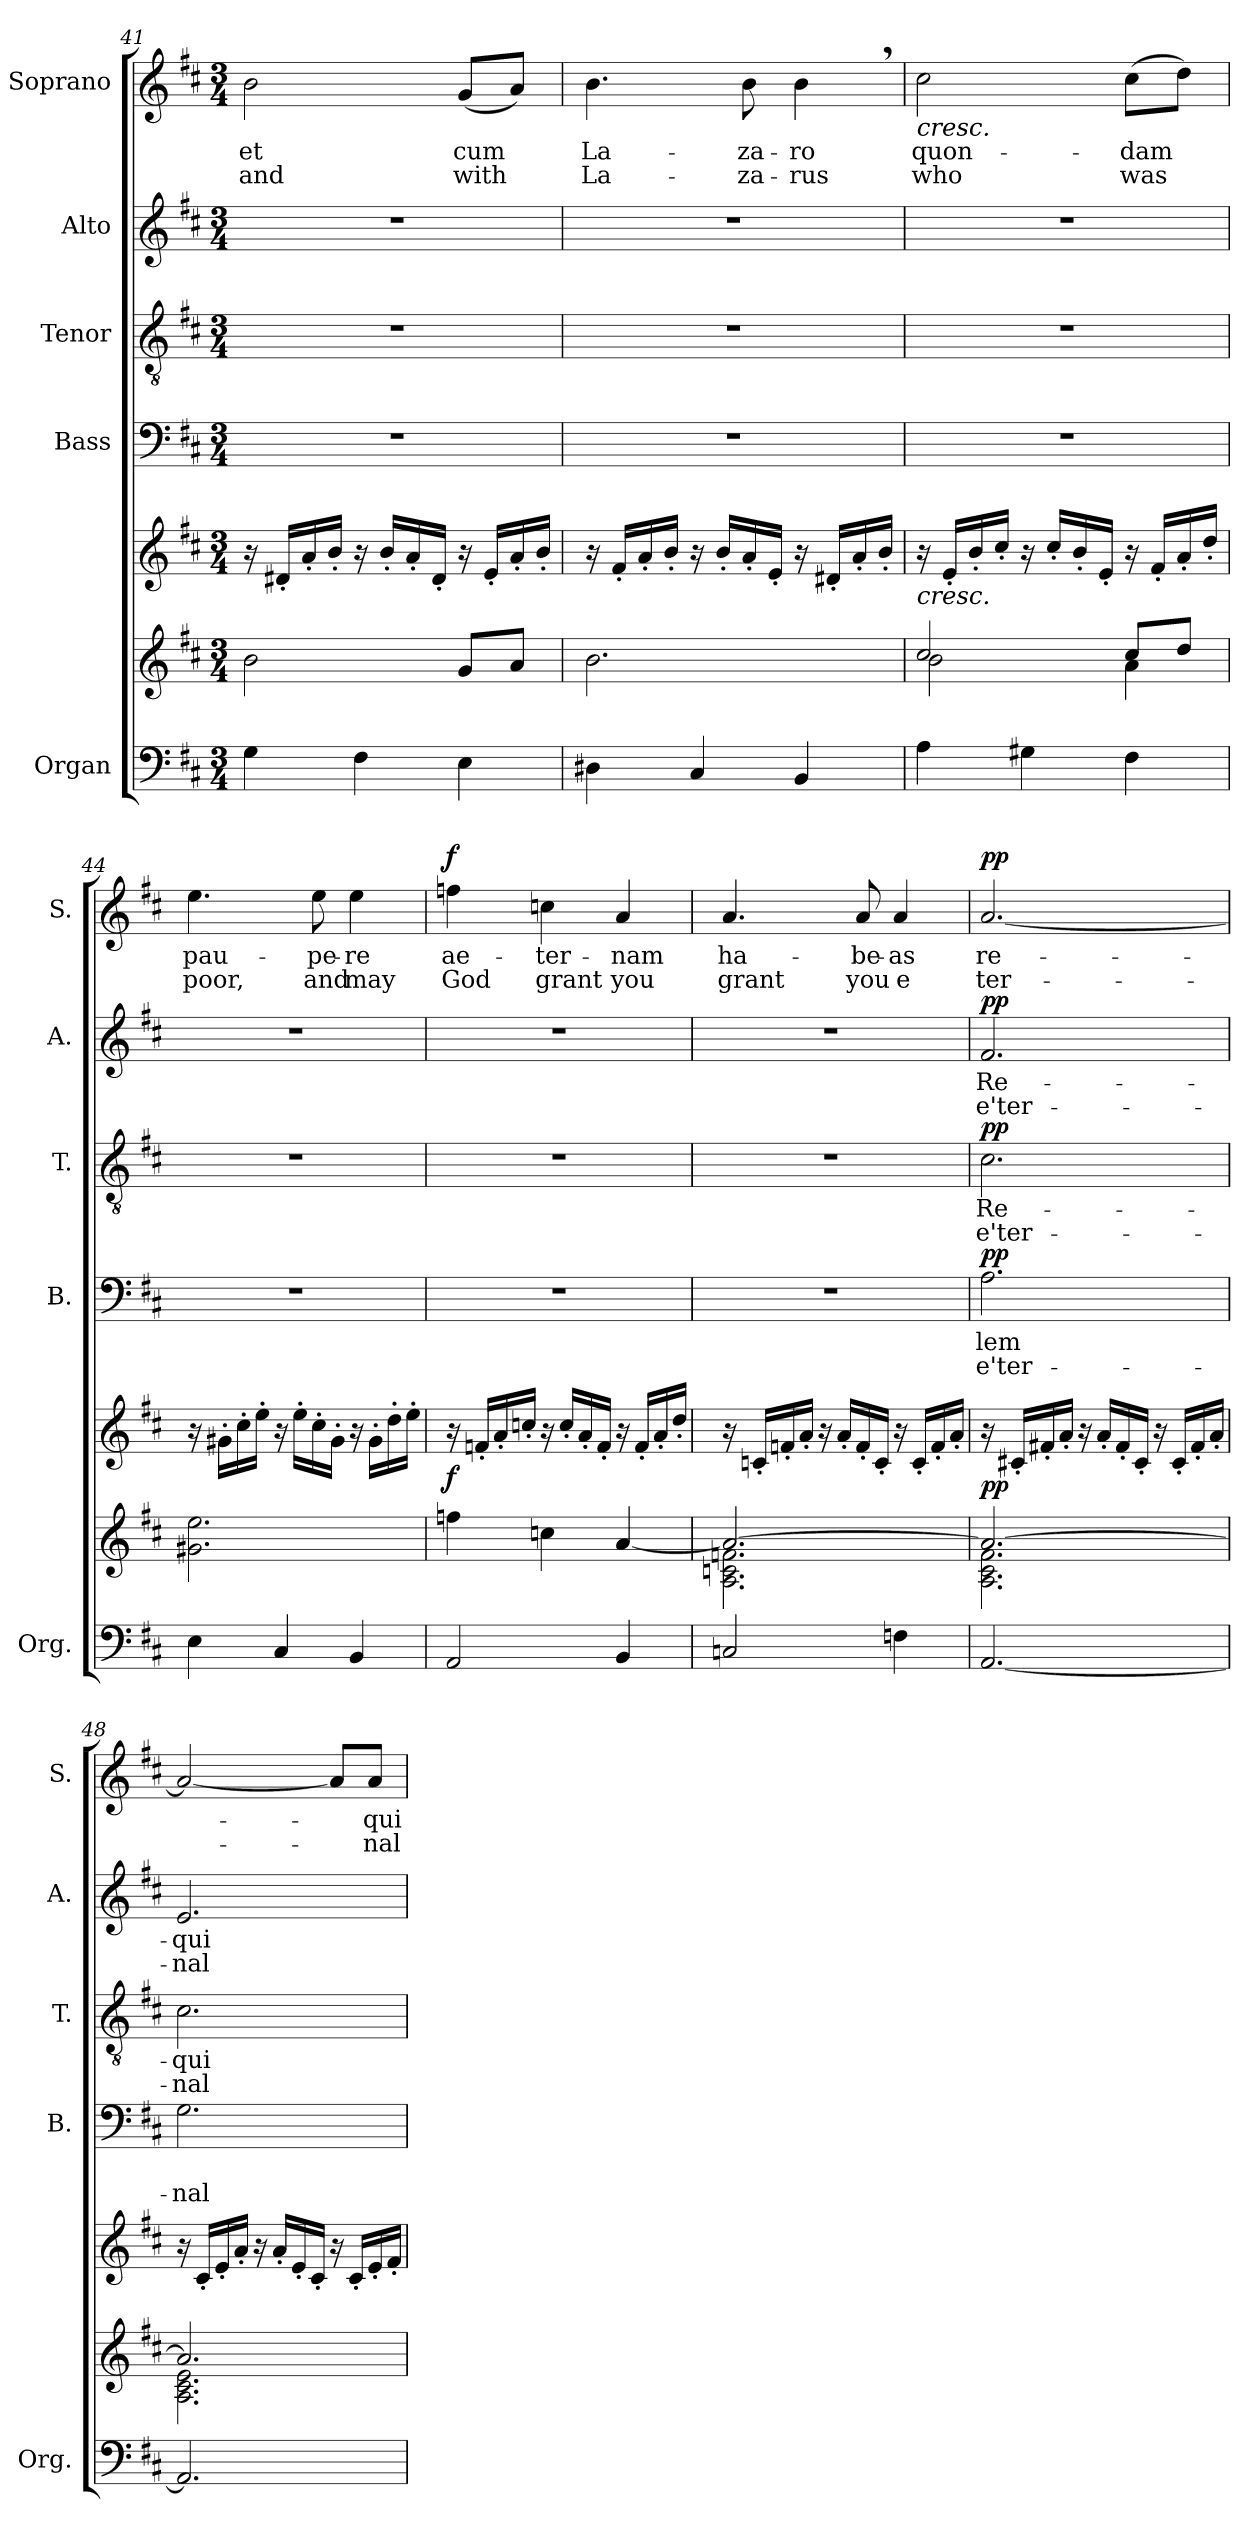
**kern	**kern	**kern	**dynam	**kern	**text	**text	**dynam	**kern	**text	**text	**dynam	**kern	**text	**text	**dynam	**kern	**text	**text	**dynam
*part5	*part5	*part5	*part5	*part4	*part4	*part4	*part4	*part3	*part3	*part3	*part3	*part2	*part2	*part2	*part2	*part1	*part1	*part1	*part1
*staff7	*staff6	*staff5	*staff5/6/7	*staff4	*staff4	*staff4	*staff4	*staff3	*staff3	*staff3	*staff3	*staff2	*staff2	*staff2	*staff2	*staff1	*staff1	*staff1	*staff1
*I"Organ	*	*	*	*I"Bass	*	*	*	*I"Tenor	*	*	*	*I"Alto	*	*	*	*I"Soprano	*	*	*
*I'Org.	*	*	*	*I'B.	*	*	*	*I'T.	*	*	*	*I'A.	*	*	*	*I'S.	*	*	*
*clefF4	*clefG2	*clefG2	*	*clefF4	*	*	*	*clefGv2	*	*	*	*clefG2	*	*	*	*clefG2	*	*	*
*k[f#c#]	*k[f#c#]	*k[f#c#]	*	*k[f#c#]	*	*	*	*k[f#c#]	*	*	*	*k[f#c#]	*	*	*	*k[f#c#]	*	*	*
*D:	*D:	*D:	*	*D:	*	*	*	*D:	*	*	*	*D:	*	*	*	*D:	*	*	*
*M3/4	*M3/4	*M3/4	*	*M3/4	*	*	*	*M3/4	*	*	*	*M3/4	*	*	*	*M3/4	*	*	*
=41	=41	=41	=41	=41	=41	=41	=41	=41	=41	=41	=41	=41	=41	=41	=41	=41	=41	=41	=41
!	!	!	!	!	!	!	!	!	!	!	!	!	!	!	!	!	!LO:LY:b	!LO:LY:b	!
4G\	2b\	16r	.	2.r	.	.	.	2.r	.	.	.	2.r	.	.	.	2b\	et	and	.
.	.	16d#X'/LL	.	.	.	.	.	.	.	.	.	.	.	.	.	.	.	.	.
.	.	16a'/	.	.	.	.	.	.	.	.	.	.	.	.	.	.	.	.	.
.	.	16b'/JJ	.	.	.	.	.	.	.	.	.	.	.	.	.	.	.	.	.
4F#\	.	16r	.	.	.	.	.	.	.	.	.	.	.	.	.	.	.	.	.
.	.	16b'/LL	.	.	.	.	.	.	.	.	.	.	.	.	.	.	.	.	.
.	.	16a'/	.	.	.	.	.	.	.	.	.	.	.	.	.	.	.	.	.
.	.	16d#'/JJ	.	.	.	.	.	.	.	.	.	.	.	.	.	.	.	.	.
!	!	!	!	!	!	!	!	!	!	!	!	!	!	!	!	!	!LO:LY:b	!LO:LY:b	!
4E\	8g/L	16r	.	.	.	.	.	.	.	.	.	.	.	.	.	(<8g/L	cum	with	.
.	.	16e'/LL	.	.	.	.	.	.	.	.	.	.	.	.	.	.	.	.	.
.	8a/J	16a'/	.	.	.	.	.	.	.	.	.	.	.	.	.	8a/J)	.	.	.
.	.	16b'/JJ	.	.	.	.	.	.	.	.	.	.	.	.	.	.	.	.	.
=42	=42	=42	=42	=42	=42	=42	=42	=42	=42	=42	=42	=42	=42	=42	=42	=42	=42	=42	=42
!	!	!	!	!	!	!	!	!	!	!	!	!	!	!	!	!	!LO:LY:b	!LO:LY:b	!
4D#X\	2.b\	16r	.	2.r	.	.	.	2.r	.	.	.	2.r	.	.	.	4.b\	La-	La-	.
.	.	16f#'/LL	.	.	.	.	.	.	.	.	.	.	.	.	.	.	.	.	.
.	.	16a'/	.	.	.	.	.	.	.	.	.	.	.	.	.	.	.	.	.
.	.	16b'/JJ	.	.	.	.	.	.	.	.	.	.	.	.	.	.	.	.	.
4C#/	.	16r	.	.	.	.	.	.	.	.	.	.	.	.	.	.	.	.	.
.	.	16b'/LL	.	.	.	.	.	.	.	.	.	.	.	.	.	.	.	.	.
!	!	!	!	!	!	!	!	!	!	!	!	!	!	!	!	!	!LO:LY:b	!LO:LY:b	!
.	.	16a'/	.	.	.	.	.	.	.	.	.	.	.	.	.	8b\	-za-	-za-	.
.	.	16e'/JJ	.	.	.	.	.	.	.	.	.	.	.	.	.	.	.	.	.
!	!	!	!	!	!	!	!	!	!	!	!	!	!	!	!	!	!LO:LY:b	!LO:LY:b	!
4BB/	.	16r	.	.	.	.	.	.	.	.	.	.	.	.	.	4b,\	-ro	-rus	.
.	.	16d#X'/LL	.	.	.	.	.	.	.	.	.	.	.	.	.	.	.	.	.
.	.	16a'/	.	.	.	.	.	.	.	.	.	.	.	.	.	.	.	.	.
.	.	16b'/JJ	.	.	.	.	.	.	.	.	.	.	.	.	.	.	.	.	.
!!LO:PB:g=z
=43	=43	=43	=43	=43	=43	=43	=43	=43	=43	=43	=43	=43	=43	=43	=43	=43	=43	=43	=43
*	*^	*	*	*	*	*	*	*	*	*	*	*	*	*	*	*	*	*	*
!	!	!	!	!	!	!	!	!	!	!	!	!	!	!	!	!	!LO:TX:b:i:t=cresc.	!	!	!
!	!	!	!LO:TX:b:i:t=cresc.	!	!	!	!	!	!	!	!	!	!	!	!	!	!	!	!	!
!	!	!	!	!	!	!	!	!	!	!	!	!	!	!	!	!	!	!LO:LY:b	!LO:LY:b	!
4A\	2cc#/	2b\	16r	.	2.r	.	.	.	2.r	.	.	.	2.r	.	.	.	2cc#\	quon-	who	.
.	.	.	16e'/LL	.	.	.	.	.	.	.	.	.	.	.	.	.	.	.	.	.
.	.	.	16b'/	.	.	.	.	.	.	.	.	.	.	.	.	.	.	.	.	.
.	.	.	16cc#'/JJ	.	.	.	.	.	.	.	.	.	.	.	.	.	.	.	.	.
4G#X\	.	.	16r	.	.	.	.	.	.	.	.	.	.	.	.	.	.	.	.	.
.	.	.	16cc#'/LL	.	.	.	.	.	.	.	.	.	.	.	.	.	.	.	.	.
.	.	.	16b'/	.	.	.	.	.	.	.	.	.	.	.	.	.	.	.	.	.
.	.	.	16e'/JJ	.	.	.	.	.	.	.	.	.	.	.	.	.	.	.	.	.
!	!	!	!	!	!	!	!	!	!	!	!	!	!	!	!	!	!	!LO:LY:b	!LO:LY:b	!
4F#\	8cc#/L	4a\	16r	.	.	.	.	.	.	.	.	.	.	.	.	.	(>8cc#\L	-dam	was	.
.	.	.	16f#'/LL	.	.	.	.	.	.	.	.	.	.	.	.	.	.	.	.	.
.	8dd/J	.	16a'/	.	.	.	.	.	.	.	.	.	.	.	.	.	8dd\J)	.	.	.
.	.	.	16dd'/JJ	.	.	.	.	.	.	.	.	.	.	.	.	.	.	.	.	.
*	*v	*v	*	*	*	*	*	*	*	*	*	*	*	*	*	*	*	*	*	*
=44	=44	=44	=44	=44	=44	=44	=44	=44	=44	=44	=44	=44	=44	=44	=44	=44	=44	=44	=44
!	!	!	!	!	!	!	!	!	!	!	!	!	!	!	!	!	!LO:LY:b	!LO:LY:b	!
4E\	2.g#X\ 2.ee\	16r	.	2.r	.	.	.	2.r	.	.	.	2.r	.	.	.	4.ee\	pau-	poor,	.
.	.	16g#X'\LL	.	.	.	.	.	.	.	.	.	.	.	.	.	.	.	.	.
.	.	16cc#'\	.	.	.	.	.	.	.	.	.	.	.	.	.	.	.	.	.
.	.	16ee'\JJ	.	.	.	.	.	.	.	.	.	.	.	.	.	.	.	.	.
4C#/	.	16r	.	.	.	.	.	.	.	.	.	.	.	.	.	.	.	.	.
.	.	16ee'\LL	.	.	.	.	.	.	.	.	.	.	.	.	.	.	.	.	.
!	!	!	!	!	!	!	!	!	!	!	!	!	!	!	!	!	!LO:LY:b	!LO:LY:b	!
.	.	16cc#'\	.	.	.	.	.	.	.	.	.	.	.	.	.	8ee\	-pe-	and	.
.	.	16g#'\JJ	.	.	.	.	.	.	.	.	.	.	.	.	.	.	.	.	.
!	!	!	!	!	!	!	!	!	!	!	!	!	!	!	!	!	!LO:LY:b	!LO:LY:b	!
4BB/	.	16r	.	.	.	.	.	.	.	.	.	.	.	.	.	4ee\	-re	may	.
.	.	16g#'\LL	.	.	.	.	.	.	.	.	.	.	.	.	.	.	.	.	.
.	.	16dd'\	.	.	.	.	.	.	.	.	.	.	.	.	.	.	.	.	.
.	.	16ee'\JJ	.	.	.	.	.	.	.	.	.	.	.	.	.	.	.	.	.
=45	=45	=45	=45	=45	=45	=45	=45	=45	=45	=45	=45	=45	=45	=45	=45	=45	=45	=45	=45
!	!	!	!LO:DY:b	!	!	!	!	!	!	!	!	!	!	!	!	!	!LO:LY:b	!LO:LY:b	!LO:DY:b
2AA/	4ffn\	16r	f	2.r	.	.	.	2.r	.	.	.	2.r	.	.	.	4ffn\	ae-	God	f
.	.	16fn'/LL	.	.	.	.	.	.	.	.	.	.	.	.	.	.	.	.	.
.	.	16a'/	.	.	.	.	.	.	.	.	.	.	.	.	.	.	.	.	.
.	.	16ccn'/JJ	.	.	.	.	.	.	.	.	.	.	.	.	.	.	.	.	.
!	!	!	!	!	!	!	!	!	!	!	!	!	!	!	!	!	!LO:LY:b	!LO:LY:b	!
.	4ccn\	16r	.	.	.	.	.	.	.	.	.	.	.	.	.	4ccn\	-ter-	grant	.
.	.	16cc'/LL	.	.	.	.	.	.	.	.	.	.	.	.	.	.	.	.	.
.	.	16a'/	.	.	.	.	.	.	.	.	.	.	.	.	.	.	.	.	.
.	.	16f'/JJ	.	.	.	.	.	.	.	.	.	.	.	.	.	.	.	.	.
!	!	!	!	!	!	!	!	!	!	!	!	!	!	!	!	!	!LO:LY:b	!LO:LY:b	!
4BB/	[4a/	16r	.	.	.	.	.	.	.	.	.	.	.	.	.	4a/	-nam	you	.
.	.	16f'/LL	.	.	.	.	.	.	.	.	.	.	.	.	.	.	.	.	.
.	.	16a'/	.	.	.	.	.	.	.	.	.	.	.	.	.	.	.	.	.
.	.	16dd'/JJ	.	.	.	.	.	.	.	.	.	.	.	.	.	.	.	.	.
!!LO:LB:g=z
=46	=46	=46	=46	=46	=46	=46	=46	=46	=46	=46	=46	=46	=46	=46	=46	=46	=46	=46	=46
*	*^	*	*	*	*	*	*	*	*	*	*	*	*	*	*	*	*	*	*
!	!	!	!	!	!	!	!	!	!	!	!	!	!	!	!	!	!	!LO:LY:b	!LO:LY:b	!
2Cn/	2.a/_	2.A\ 2.cn\ 2.fn\	16r	.	2.r	.	.	.	2.r	.	.	.	2.r	.	.	.	4.a/	ha-	grant	.
.	.	.	16cn'/LL	.	.	.	.	.	.	.	.	.	.	.	.	.	.	.	.	.
.	.	.	16fn'/	.	.	.	.	.	.	.	.	.	.	.	.	.	.	.	.	.
.	.	.	16a'/JJ	.	.	.	.	.	.	.	.	.	.	.	.	.	.	.	.	.
.	.	.	16r	.	.	.	.	.	.	.	.	.	.	.	.	.	.	.	.	.
.	.	.	16a'/LL	.	.	.	.	.	.	.	.	.	.	.	.	.	.	.	.	.
!	!	!	!	!	!	!	!	!	!	!	!	!	!	!	!	!	!	!LO:LY:b	!LO:LY:b	!
.	.	.	16f'/	.	.	.	.	.	.	.	.	.	.	.	.	.	8a/	-be-	you	.
.	.	.	16c'/JJ	.	.	.	.	.	.	.	.	.	.	.	.	.	.	.	.	.
!	!	!	!	!	!	!	!	!	!	!	!	!	!	!	!	!	!	!LO:LY:b	!LO:LY:b	!
4Fn\	.	.	16r	.	.	.	.	.	.	.	.	.	.	.	.	.	4a/	-as	e	.
.	.	.	16c'/LL	.	.	.	.	.	.	.	.	.	.	.	.	.	.	.	.	.
.	.	.	16f'/	.	.	.	.	.	.	.	.	.	.	.	.	.	.	.	.	.
.	.	.	16a'/JJ	.	.	.	.	.	.	.	.	.	.	.	.	.	.	.	.	.
=47	=47	=47	=47	=47	=47	=47	=47	=47	=47	=47	=47	=47	=47	=47	=47	=47	=47	=47	=47	=47
!	!	!	!	!LO:DY:b	!	!LO:LY:b	!LO:LY:b	!LO:DY:b	!	!LO:LY:b	!LO:LY:b	!LO:DY:b	!	!LO:LY:b	!LO:LY:b	!LO:DY:b	!	!LO:LY:b	!LO:LY:b	!LO:DY:b
[2.AA/	2.a/_	2.A\ 2.c#\ 2.f#\	16r	pp	2.A\	-lem	e'ter-	pp	2.c#\	Re-	e'ter-	pp	2.f#/	Re-	e'ter-	pp	[2.a/	re-	ter-	pp
.	.	.	16c#X'/LL	.	.	.	.	.	.	.	.	.	.	.	.	.	.	.	.	.
.	.	.	16f#X'/	.	.	.	.	.	.	.	.	.	.	.	.	.	.	.	.	.
.	.	.	16a'/JJ	.	.	.	.	.	.	.	.	.	.	.	.	.	.	.	.	.
.	.	.	16r	.	.	.	.	.	.	.	.	.	.	.	.	.	.	.	.	.
.	.	.	16a'/LL	.	.	.	.	.	.	.	.	.	.	.	.	.	.	.	.	.
.	.	.	16f#'/	.	.	.	.	.	.	.	.	.	.	.	.	.	.	.	.	.
.	.	.	16c#'/JJ	.	.	.	.	.	.	.	.	.	.	.	.	.	.	.	.	.
.	.	.	16r	.	.	.	.	.	.	.	.	.	.	.	.	.	.	.	.	.
.	.	.	16c#'/LL	.	.	.	.	.	.	.	.	.	.	.	.	.	.	.	.	.
.	.	.	16f#'/	.	.	.	.	.	.	.	.	.	.	.	.	.	.	.	.	.
.	.	.	16a'/JJ	.	.	.	.	.	.	.	.	.	.	.	.	.	.	.	.	.
=48	=48	=48	=48	=48	=48	=48	=48	=48	=48	=48	=48	=48	=48	=48	=48	=48	=48	=48	=48	=48
!	!	!	!	!	!	!	!LO:LY:b	!	!	!LO:LY:b	!LO:LY:b	!	!	!LO:LY:b	!LO:LY:b	!	!	!	!	!
2.AA/]	2.a/]	2.A\ 2.c#\ 2.e\	16r	.	2.G\	.	-nal	.	2.c#\	-qui-	-nal	.	2.e/	-qui-	-nal	.	2a/_	.	.	.
.	.	.	16c#'/LL	.	.	.	.	.	.	.	.	.	.	.	.	.	.	.	.	.
.	.	.	16e'/	.	.	.	.	.	.	.	.	.	.	.	.	.	.	.	.	.
.	.	.	16a'/JJ	.	.	.	.	.	.	.	.	.	.	.	.	.	.	.	.	.
.	.	.	16r	.	.	.	.	.	.	.	.	.	.	.	.	.	.	.	.	.
.	.	.	16a'/LL	.	.	.	.	.	.	.	.	.	.	.	.	.	.	.	.	.
.	.	.	16e'/	.	.	.	.	.	.	.	.	.	.	.	.	.	.	.	.	.
.	.	.	16c#'/JJ	.	.	.	.	.	.	.	.	.	.	.	.	.	.	.	.	.
.	.	.	16r	.	.	.	.	.	.	.	.	.	.	.	.	.	8a/L]	.	.	.
.	.	.	16c#'/LL	.	.	.	.	.	.	.	.	.	.	.	.	.	.	.	.	.
!	!	!	!	!	!	!	!	!	!	!	!	!	!	!	!	!	!	!LO:LY:b	!LO:LY:b	!
.	.	.	16e'/	.	.	.	.	.	.	.	.	.	.	.	.	.	8a/J	-qui-	-nal	.
.	.	.	16f#'/JJ	.	.	.	.	.	.	.	.	.	.	.	.	.	.	.	.	.
*	*v	*v	*	*	*	*	*	*	*	*	*	*	*	*	*	*	*	*	*	*
=	=	=	=	=	=	=	=	=	=	=	=	=	=	=	=	=	=	=	=
*-	*-	*-	*-	*-	*-	*-	*-	*-	*-	*-	*-	*-	*-	*-	*-	*-	*-	*-	*-
